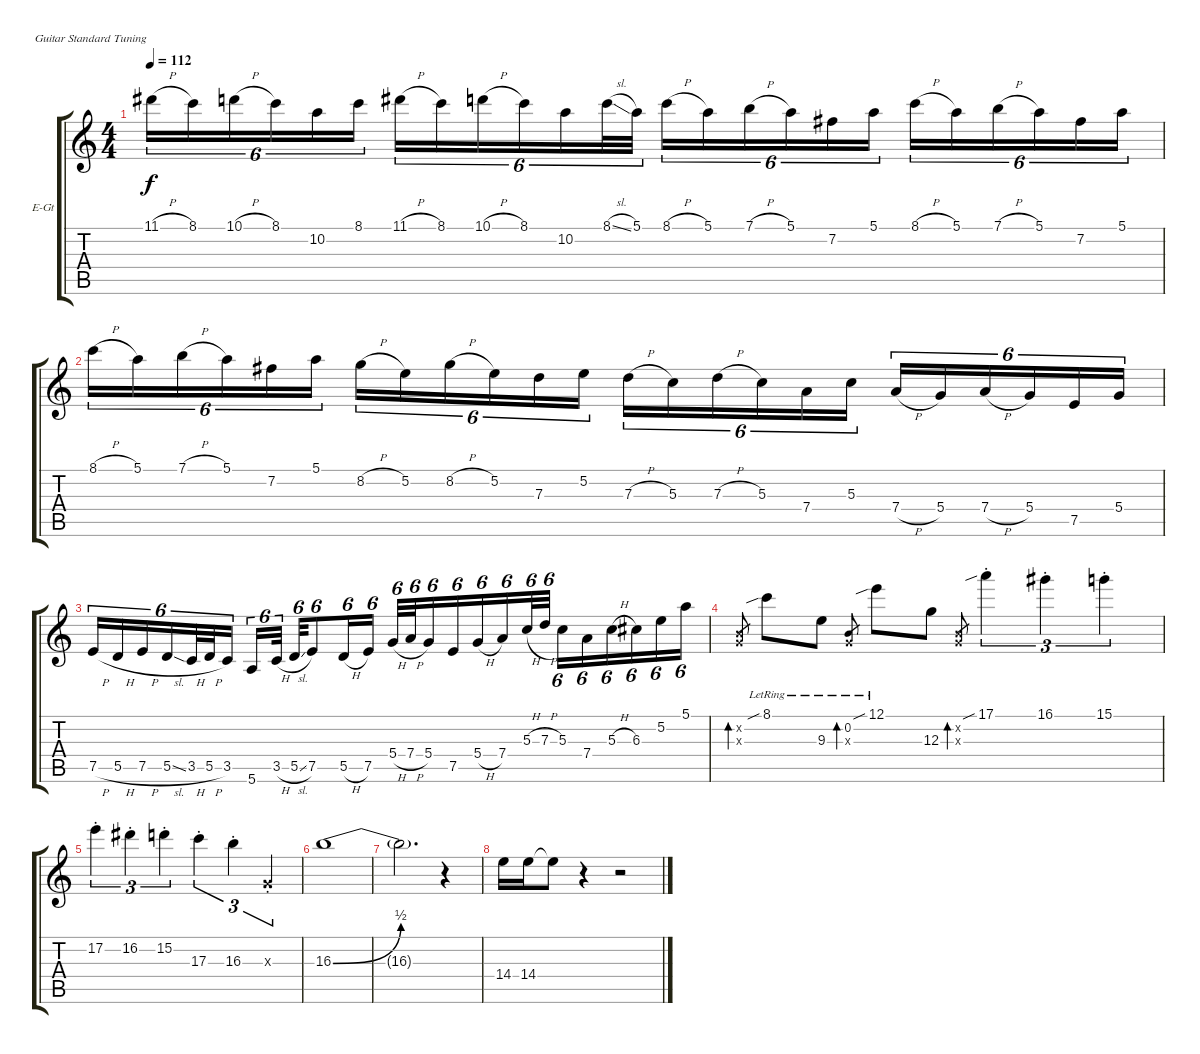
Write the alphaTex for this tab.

\bracketExtendMode groupsimilarinstruments
\firstSystemTrackNameOrientation horizontal
\otherSystemsTrackNameOrientation horizontal
\track ("Jimmy Page" "E-Gt") {multiBarRest instrument distortionguitar}
\staff {score tabs}
\tuning (E4 B3 G3 D3 A2 E2)
\ts (4 4)
\tempo 112
\clef g2
\ks c
11.1{h}.16{tu (6 4) dy f} 8.1.16{tu (6 4)} 10.1{h}.16{tu (6 4)} 8.1.16{tu (6 4)} 10.2.16{tu (6 4)} 8.1.16{tu (6 4)} 11.1{h}.16{tu (6 4)} 8.1.16{tu (6 4)} 10.1{h}.16{tu (6 4)} 8.1.16{tu (6 4)} 10.2.16{tu (6 4)} 8.1{sl}.32{tu (6 4)} 5.1.32{tu (6 4)} 8.1{h}.16{tu (6 4)} 5.1.16{tu (6 4)} 7.1{h}.16{tu (6 4)} 5.1.16{tu (6 4)} 7.2.16{tu (6 4)} 5.1.16{tu (6 4)} 8.1{h}.16{tu (6 4)} 5.1.16{tu (6 4)} 7.1{h}.16{tu (6 4)} 5.1.16{tu (6 4)} 7.2.16{tu (6 4)} 5.1.16{tu (6 4)} |
8.1{h}.16{tu (6 4)} 5.1.16{tu (6 4)} 7.1{h}.16{tu (6 4)} 5.1.16{tu (6 4)} 7.2.16{tu (6 4)} 5.1.16{tu (6 4)} 8.2{h}.16{tu (6 4)} 5.2.16{tu (6 4)} 8.2{h}.16{tu (6 4)} 5.2.16{tu (6 4)} 7.3.16{tu (6 4)} 5.2.16{tu (6 4)} 7.3{h}.16{tu (6 4)} 5.3.16{tu (6 4)} 7.3{h}.16{tu (6 4)} 5.3.16{tu (6 4)} 7.4.16{tu (6 4)} 5.3.16{tu (6 4)} 7.4{h}.16{tu (6 4)} 5.4.16{tu (6 4)} 7.4{h}.16{tu (6 4)} 5.4.16{tu (6 4)} 7.5.16{tu (6 4)} 5.4.16{tu (6 4)} |
7.5{h}.16{tu (6 4)} 5.5{h}.16{tu (6 4)} 7.5{h}.16{tu (6 4)} 5.5{sl}.16{tu (6 4)} 3.5{h}.32{tu (6 4)} 5.5{h}.32{tu (6 4)} 3.5.16{tu (6 4)} 5.6.16{tu (6 4)} 3.5{h}.32{tu (6 4)} 5.5{sl}.32{tu (6 4)} 7.5.8{tu (6 4)} 5.5{h}.16{tu (6 4)} 7.5.16{tu (6 4)} 5.4{h}.32{tu (6 4)} 7.4{h}.32{tu (6 4)} 5.4.16{tu (6 4)} 7.5.16{tu (6 4)} 5.4{h}.16{tu (6 4)} 7.4.16{tu (6 4)} 5.3{h}.32{tu (6 4)} 7.3{h}.32{tu (6 4)} 5.3.16{tu (6 4)} 7.4.16{tu (6 4)} 5.3{h}.16{tu (6 4)} 6.3.16{tu (6 4)} 5.2.16{tu (6 4)} 5.1.16{tu (6 4)} |
(0.2{x} 0.3{x}).8{bd 122 gr} 8.1{sib lr}.8 9.3{lr}.8 (0.2{lr} 0.3{x}).8{bd 122 gr} 12.1{sib lr}.8 12.3.8 (0.2{x} 0.3{x}).8{bd 122 gr} 17.1{sib st}.4{tu (3 2)} 16.1{st}.4{tu (3 2)} 15.1{st}.4{tu (3 2)} |
17.2{st}.4{tu (3 2)} 16.2{st}.4{tu (3 2)} 15.2{st}.4{tu (3 2)} 17.3{st}.4{tu (3 2)} 16.3{st}.4{tu (3 2)} 0.3{st x}.4{tu (3 2)} |
16.3{be (bend 0 0 60 2)}.1 |
16.3{be (hold 0 0 60 0) t}.2{d} r.4 |
14.4.16 14.4.16 14.4{t}.8 r.4 r.2
